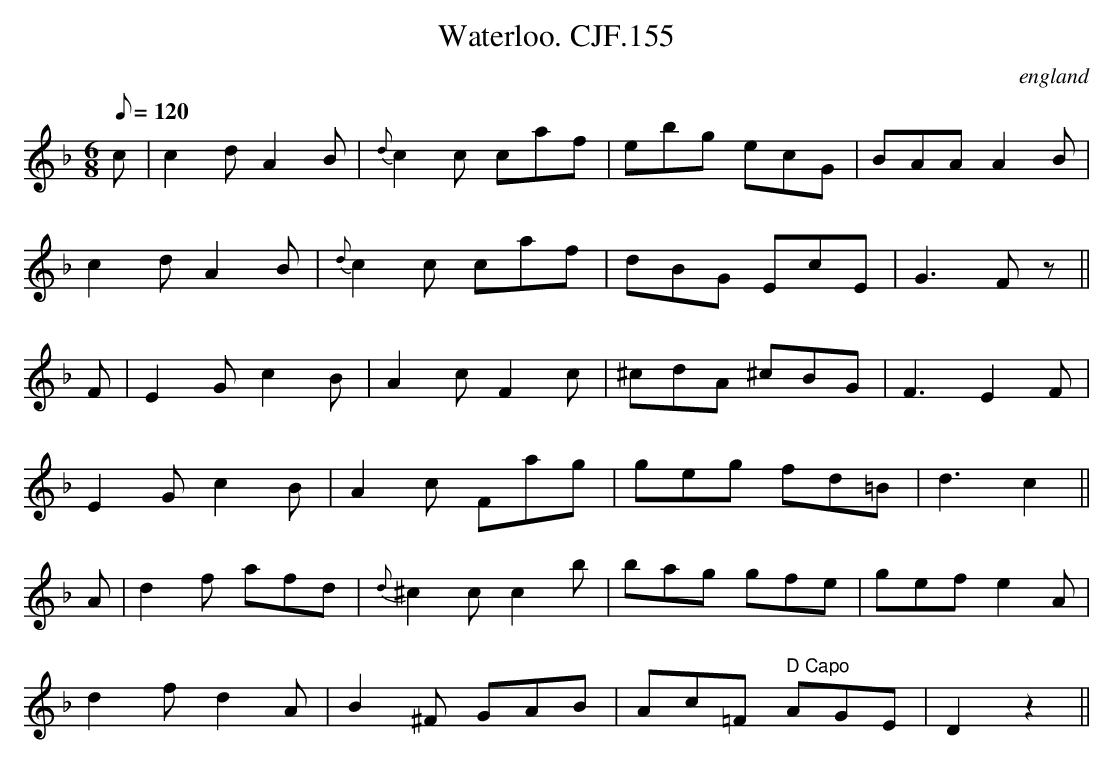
X:1
T:Waterloo. CJF.155
O:england
M:6/8
L:1/8
Q:120
K:F
c|c2d A2B|{d}c2c caf|ebg ecG|BAAA2B|
c2dA2B|{d}c2c caf|dBG EcE|G3F""zh||
F|E2Gc2B|A2cF2c|^cdA ^cBG|F3E2F|
E2Gc2B|A2c Fag|geg fd=B|d3c2||
A|d2f afd|{d}^c2cc2b|bag gfe|gefe2A|
d2fd2A|B2^F GAB|Ac=F " D Capo"AGE|D2z2||
